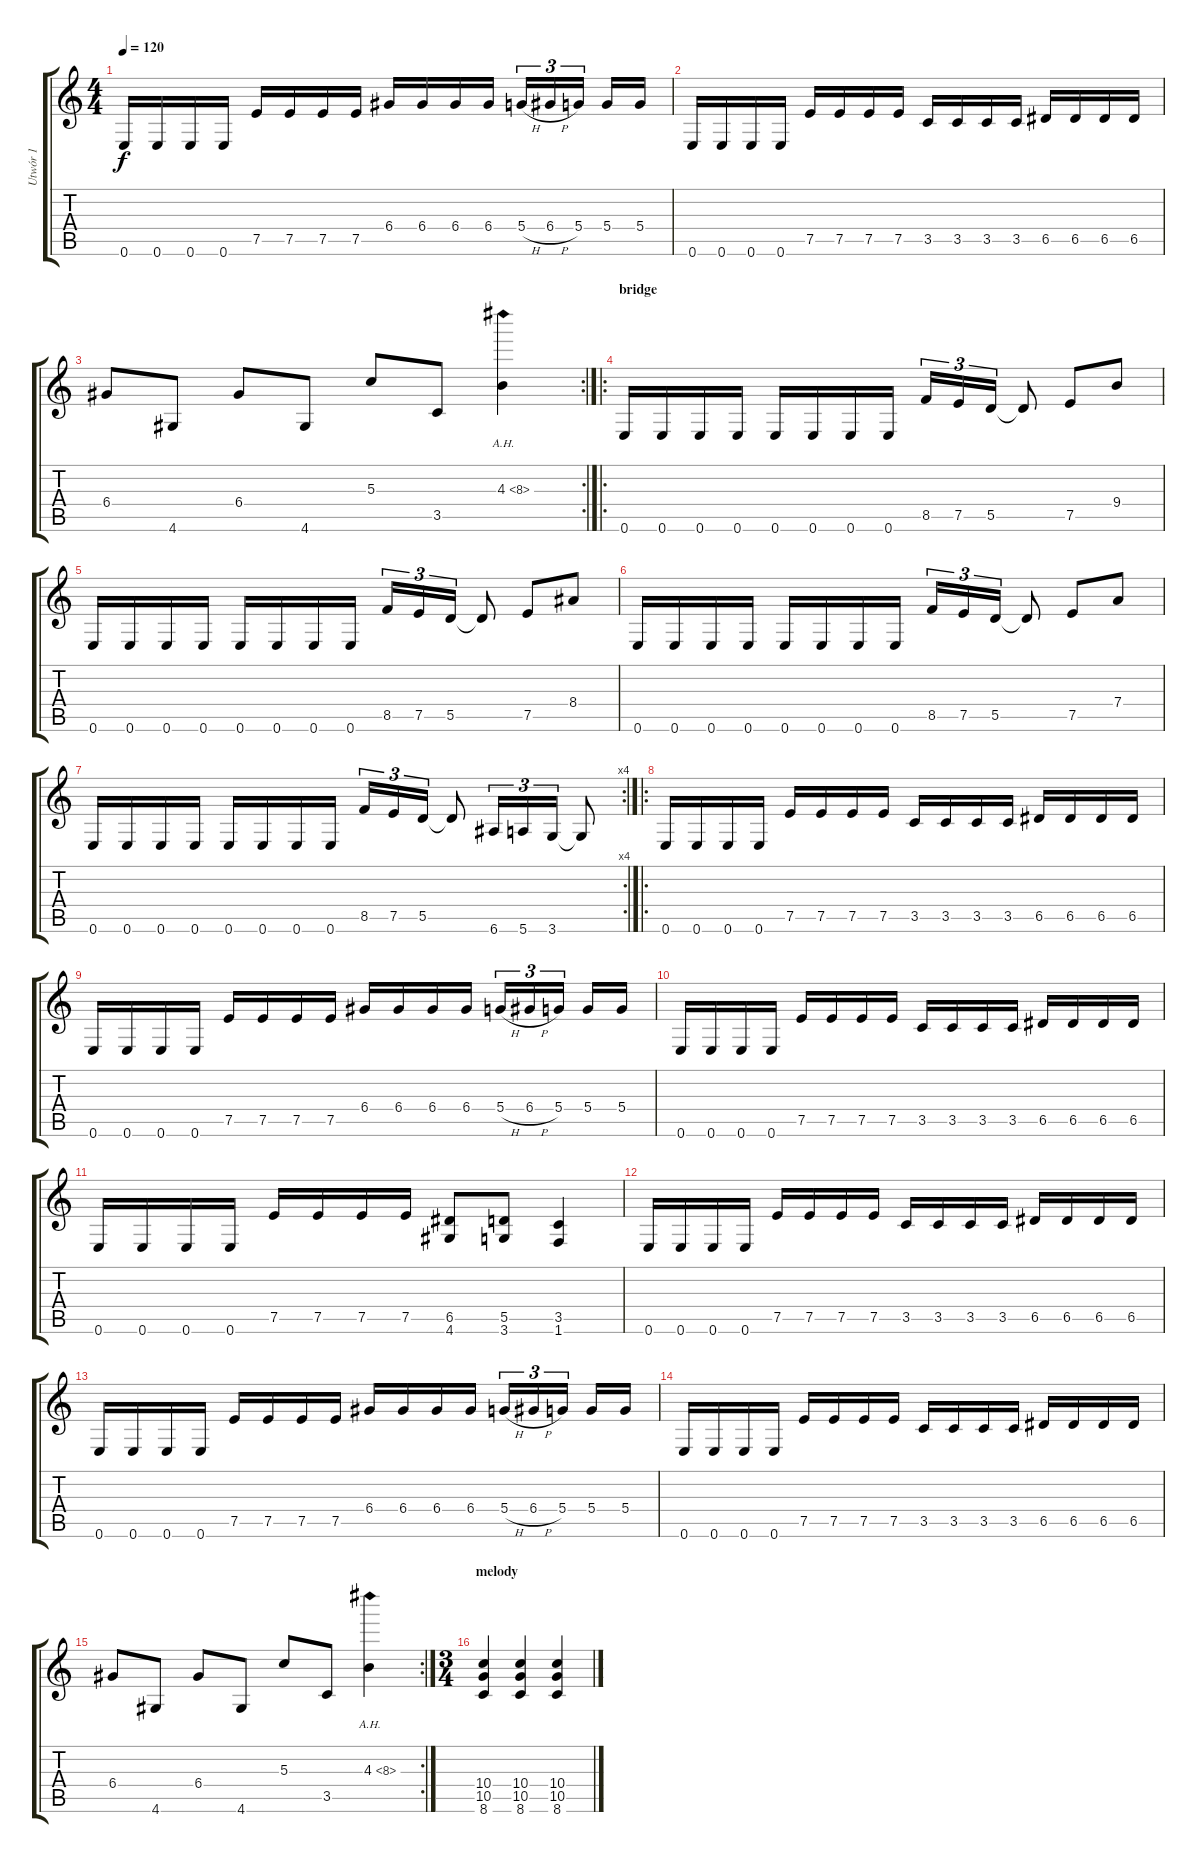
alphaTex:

\track ("Utwór 1" "Utwór 1") {instrument acousticguitarnylon}
\staff {score tabs}
\tuning (E4 B3 G3 D3 A2 E2) {hide}
\ts (4 4)
\tempo 120
\clef g2
\ks c
0.6.16{dy f} 0.6.16 0.6.16 0.6.16 7.5.16 7.5.16 7.5.16 7.5.16 6.4.16 6.4.16 6.4.16 6.4.16 5.4{h}.16{tu (3 2)} 6.4{h}.16{tu (3 2)} 5.4.16{tu (3 2)} 5.4.16 5.4.16 |
0.6.16 0.6.16 0.6.16 0.6.16 7.5.16 7.5.16 7.5.16 7.5.16 3.5.16 3.5.16 3.5.16 3.5.16 6.5.16 6.5.16 6.5.16 6.5.16 |
\rc 2
6.4.8 4.6.8 6.4.8 4.6.8 5.3.8 3.5.8 4.3{ah 4}.4 |
\ro
\section ("" "bridge")
0.6.16 0.6.16 0.6.16 0.6.16 0.6.16 0.6.16 0.6.16 0.6.16 8.5.16{tu (3 2)} 7.5.16{tu (3 2)} 5.5.16{tu (3 2)} 5.5{t}.8 7.5.8 9.4.8 |
0.6.16 0.6.16 0.6.16 0.6.16 0.6.16 0.6.16 0.6.16 0.6.16 8.5.16{tu (3 2)} 7.5.16{tu (3 2)} 5.5.16{tu (3 2)} 5.5{t}.8 7.5.8 8.4.8 |
0.6.16 0.6.16 0.6.16 0.6.16 0.6.16 0.6.16 0.6.16 0.6.16 8.5.16{tu (3 2)} 7.5.16{tu (3 2)} 5.5.16{tu (3 2)} 5.5{t}.8 7.5.8 7.4.8 |
\rc 4
0.6.16 0.6.16 0.6.16 0.6.16 0.6.16 0.6.16 0.6.16 0.6.16 8.5.16{tu (3 2)} 7.5.16{tu (3 2)} 5.5.16{tu (3 2)} 5.5{t}.8 6.6.16{tu (3 2)} 5.6.16{tu (3 2)} 3.6.16{tu (3 2)} 3.6{t}.8 |
\ro
0.6.16 0.6.16 0.6.16 0.6.16 7.5.16 7.5.16 7.5.16 7.5.16 3.5.16 3.5.16 3.5.16 3.5.16 6.5.16 6.5.16 6.5.16 6.5.16 |
0.6.16 0.6.16 0.6.16 0.6.16 7.5.16 7.5.16 7.5.16 7.5.16 6.4.16 6.4.16 6.4.16 6.4.16 5.4{h}.16{tu (3 2)} 6.4{h}.16{tu (3 2)} 5.4.16{tu (3 2)} 5.4.16 5.4.16 |
0.6.16 0.6.16 0.6.16 0.6.16 7.5.16 7.5.16 7.5.16 7.5.16 3.5.16 3.5.16 3.5.16 3.5.16 6.5.16 6.5.16 6.5.16 6.5.16 |
0.6.16 0.6.16 0.6.16 0.6.16 7.5.16 7.5.16 7.5.16 7.5.16 (6.5 4.6).8 (5.5 3.6).8 (3.5 1.6).4 |
0.6.16 0.6.16 0.6.16 0.6.16 7.5.16 7.5.16 7.5.16 7.5.16 3.5.16 3.5.16 3.5.16 3.5.16 6.5.16 6.5.16 6.5.16 6.5.16 |
0.6.16 0.6.16 0.6.16 0.6.16 7.5.16 7.5.16 7.5.16 7.5.16 6.4.16 6.4.16 6.4.16 6.4.16 5.4{h}.16{tu (3 2)} 6.4{h}.16{tu (3 2)} 5.4.16{tu (3 2)} 5.4.16 5.4.16 |
0.6.16 0.6.16 0.6.16 0.6.16 7.5.16 7.5.16 7.5.16 7.5.16 3.5.16 3.5.16 3.5.16 3.5.16 6.5.16 6.5.16 6.5.16 6.5.16 |
\rc 2
6.4.8 4.6.8 6.4.8 4.6.8 5.3.8 3.5.8 4.3{ah 4}.4 |
\ts (3 4)
\section ("" "melody")
(10.4 10.5 8.6).4 (10.4 10.5 8.6).4 (10.4 10.5 8.6).4
